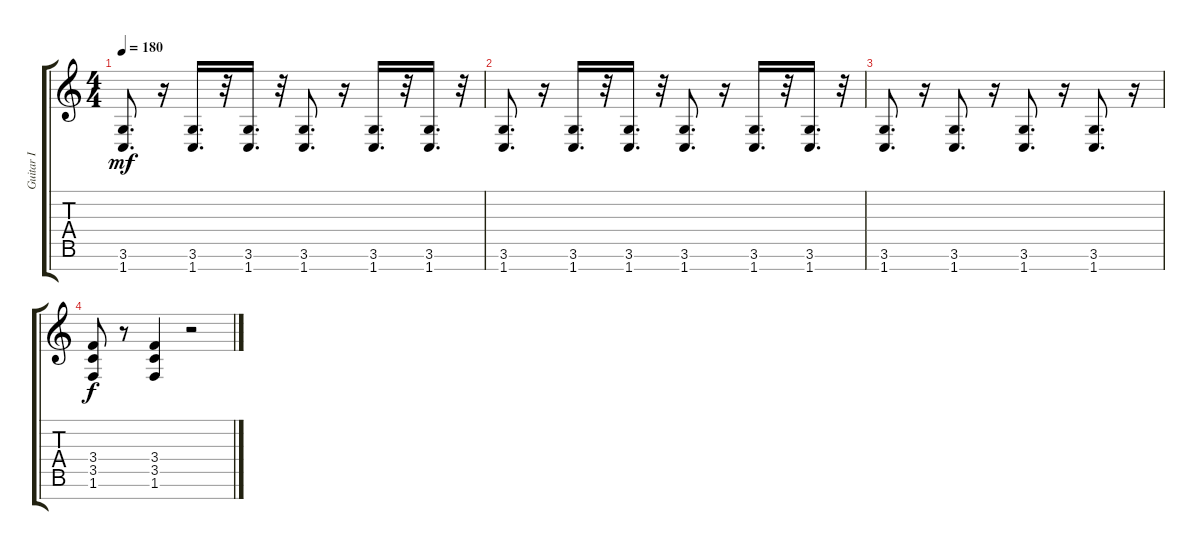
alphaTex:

\track ("Guitar I" "Guitar I") {instrument distortionguitar}
\staff {score tabs}
\tuning (E4 B3 G3 D3 A2 E2 B1) {hide}
\ts (4 4)
\tempo 180
\clef g2
\ks c
(3.6 1.7).8{d dy mf} r.16 (3.6 1.7).16{d} r.32 (3.6 1.7).16{d} r.32 (3.6 1.7).8{d} r.16 (3.6 1.7).16{d} r.32 (3.6 1.7).16{d} r.32 |
(3.6 1.7).8{d} r.16 (3.6 1.7).16{d} r.32 (3.6 1.7).16{d} r.32 (3.6 1.7).8{d} r.16 (3.6 1.7).16{d} r.32 (3.6 1.7).16{d} r.32 |
(3.6 1.7).8{d} r.16 (3.6 1.7).8{d} r.16 (3.6 1.7).8{d} r.16 (3.6 1.7).8{d} r.16 |
(3.4 3.5 1.6).8{dy f} r.8 (3.4 3.5 1.6).4 r.2
